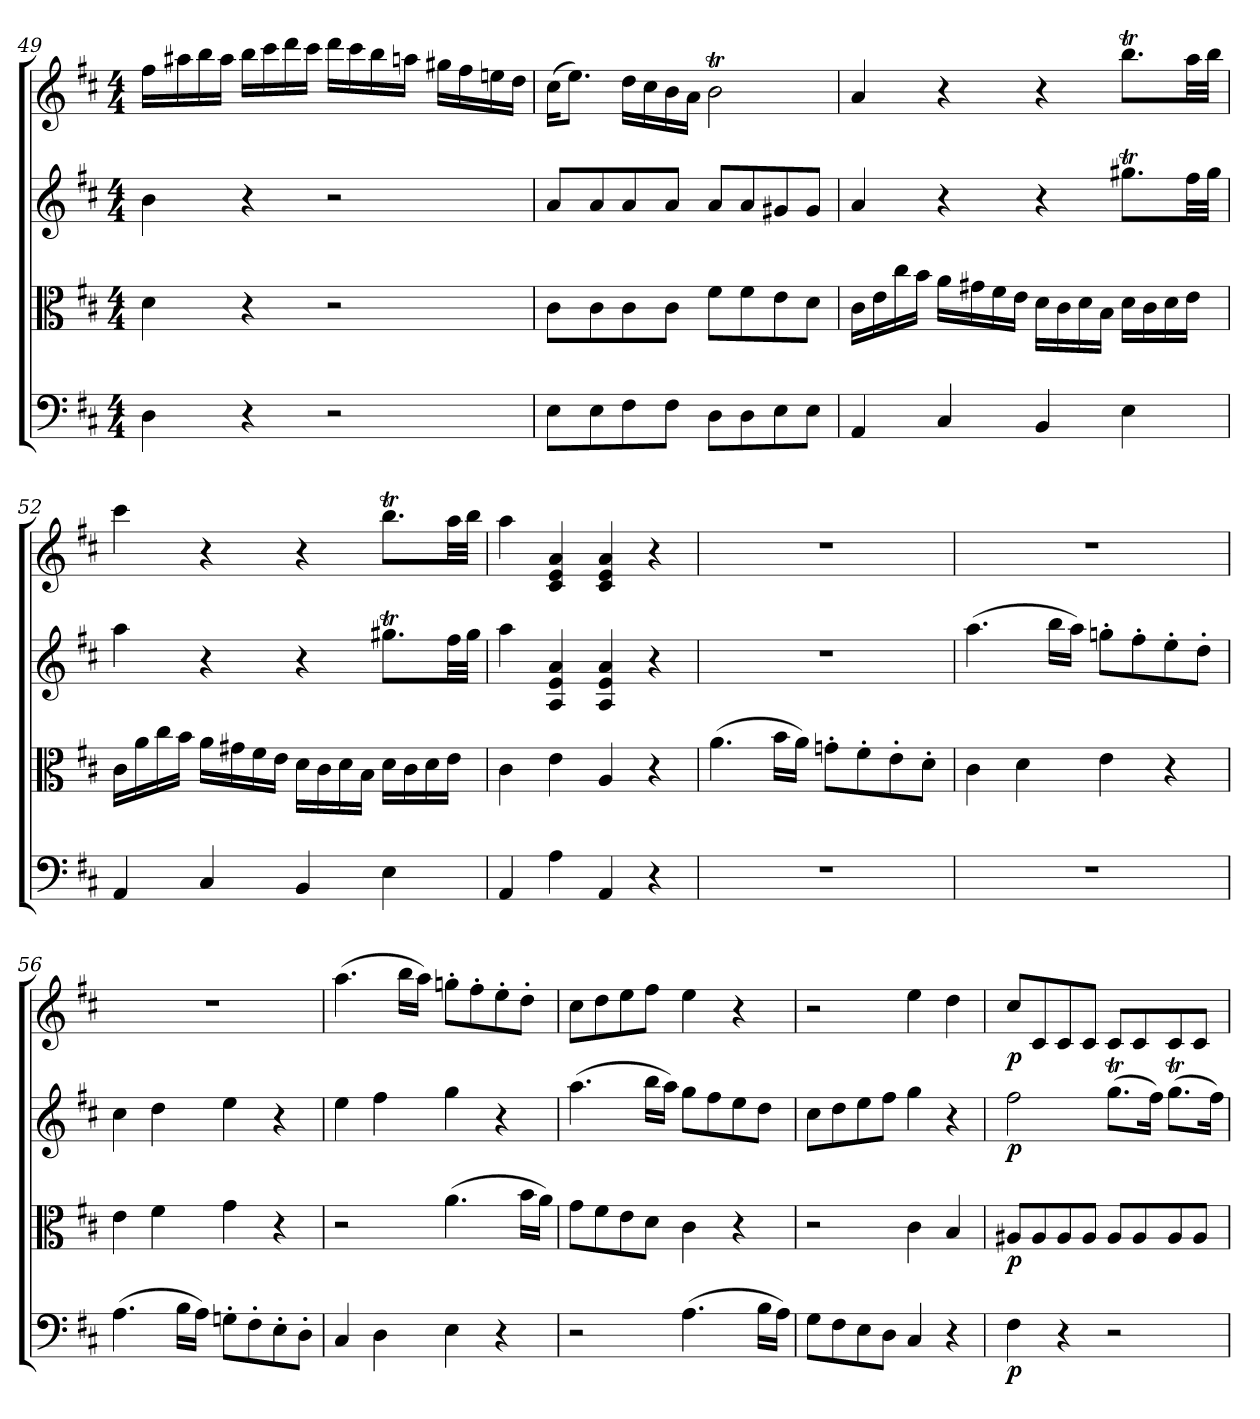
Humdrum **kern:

**kern	**dynam	**kern	**dynam	**kern	**dynam	**kern	**dynam
*part4	*part4	*part3	*part3	*part2	*part2	*part1	*part1
*staff4	*staff4	*staff3	*staff3	*staff2	*staff2	*staff1	*staff1
*clefF4	*	*clefC3	*	*clefG2	*	*clefG2	*
*k[f#c#]	*	*k[f#c#]	*	*k[f#c#]	*	*k[f#c#]	*
*D:	*	*D:	*	*D:	*	*D:	*
*M4/4	*	*M4/4	*	*M4/4	*	*M4/4	*
=49	=49	=49	=49	=49	=49	=49	=49
4D\	.	4d\	.	4b\	.	16ff#\LL	.
.	.	.	.	.	.	16aa#X\	.
.	.	.	.	.	.	16bb\	.
.	.	.	.	.	.	16aa#\JJ	.
4r	.	4r	.	4r	.	16bb\LL	.
.	.	.	.	.	.	16ccc#\	.
.	.	.	.	.	.	16ddd\	.
.	.	.	.	.	.	16ccc#\JJ	.
2r	.	2r	.	2r	.	16ddd\LL	.
.	.	.	.	.	.	16ccc#\	.
.	.	.	.	.	.	16bb\	.
.	.	.	.	.	.	16aan\JJ	.
.	.	.	.	.	.	16gg#X\LL	.
.	.	.	.	.	.	16ff#\	.
.	.	.	.	.	.	16een\	.
.	.	.	.	.	.	16dd\JJ	.
=50	=50	=50	=50	=50	=50	=50	=50
8E\L	.	8c#\L	.	8a/L	.	(16cc#\KL	.
.	.	.	.	.	.	8.ee\J)	.
8E\	.	8c#\	.	8a/	.	.	.
8F#\	.	8c#\	.	8a/	.	16dd\LL	.
.	.	.	.	.	.	16cc#\	.
8F#\J	.	8c#\J	.	8a/J	.	16b\	.
.	.	.	.	.	.	16a\JJ	.
8D\L	.	8f#\L	.	8a/L	.	2bT\	.
8D\	.	8f#\	.	8a/	.	.	.
8E\	.	8e\	.	8g#X/	.	.	.
8E\J	.	8d\J	.	8g#/J	.	.	.
=51	=51	=51	=51	=51	=51	=51	=51
4AA/	.	16c#\LL	.	4a/	.	4a/	.
.	.	16e\	.	.	.	.	.
.	.	16cc#\	.	.	.	.	.
.	.	16b\JJ	.	.	.	.	.
4C#/	.	16a\LL	.	4r	.	4r	.
.	.	16g#X\	.	.	.	.	.
.	.	16f#\	.	.	.	.	.
.	.	16e\JJ	.	.	.	.	.
4BB/	.	16d\LL	.	4r	.	4r	.
.	.	16c#\	.	.	.	.	.
.	.	16d\	.	.	.	.	.
.	.	16B\JJ	.	.	.	.	.
4E\	.	16d\LL	.	8.gg#Xt\L	.	8.bbT\L	.
.	.	16c#\	.	.	.	.	.
.	.	16d\	.	.	.	.	.
.	.	16e\JJ	.	32ff#\LL	.	32aa\LL	.
.	.	.	.	32gg#\JJJ	.	32bb\JJJ	.
=52	=52	=52	=52	=52	=52	=52	=52
4AA/	.	16c#\LL	.	4aa\	.	4ccc#\	.
.	.	16a\	.	.	.	.	.
.	.	16cc#\	.	.	.	.	.
.	.	16b\JJ	.	.	.	.	.
4C#/	.	16a\LL	.	4r	.	4r	.
.	.	16g#X\	.	.	.	.	.
.	.	16f#\	.	.	.	.	.
.	.	16e\JJ	.	.	.	.	.
4BB/	.	16d\LL	.	4r	.	4r	.
.	.	16c#\	.	.	.	.	.
.	.	16d\	.	.	.	.	.
.	.	16B\JJ	.	.	.	.	.
4E\	.	16d\LL	.	8.gg#Xt\L	.	8.bbT\L	.
.	.	16c#\	.	.	.	.	.
.	.	16d\	.	.	.	.	.
.	.	16e\JJ	.	32ff#\LL	.	32aa\LL	.
.	.	.	.	32gg#\JJJ	.	32bb\JJJ	.
=53	=53	=53	=53	=53	=53	=53	=53
4AA/	.	4c#\	.	4aa\	.	4aa\	.
4A\	.	4e\	.	4A/ 4e/ 4a/	.	4c#/ 4e/ 4a/	.
4AA/	.	4A/	.	4A/ 4e/ 4a/	.	4c#/ 4e/ 4a/	.
4r	.	4r	.	4r	.	4r	.
=54	=54	=54	=54	=54	=54	=54	=54
1r	.	(4.a\	.	1r	.	1r	.
.	.	16b\LL	.	.	.	.	.
.	.	16a\JJ)	.	.	.	.	.
.	.	8gn'\L	.	.	.	.	.
.	.	8f#'\	.	.	.	.	.
.	.	8e'\	.	.	.	.	.
.	.	8d'\J	.	.	.	.	.
=55	=55	=55	=55	=55	=55	=55	=55
1r	.	4c#\	.	(4.aa\	.	1r	.
.	.	4d\	.	.	.	.	.
.	.	.	.	16bb\LL	.	.	.
.	.	.	.	16aa\JJ)	.	.	.
.	.	4e\	.	8ggn'\L	.	.	.
.	.	.	.	8ff#'\	.	.	.
.	.	4r	.	8ee'\	.	.	.
.	.	.	.	8dd'\J	.	.	.
=56	=56	=56	=56	=56	=56	=56	=56
(4.A\	.	4e\	.	4cc#\	.	1r	.
.	.	4f#\	.	4dd\	.	.	.
16B\LL	.	.	.	.	.	.	.
16A\JJ)	.	.	.	.	.	.	.
8Gn'\L	.	4g\	.	4ee\	.	.	.
8F#'\	.	.	.	.	.	.	.
8E'\	.	4r	.	4r	.	.	.
8D'\J	.	.	.	.	.	.	.
=57	=57	=57	=57	=57	=57	=57	=57
4C#/	.	2r	.	4ee\	.	(4.aa\	.
4D\	.	.	.	4ff#\	.	.	.
.	.	.	.	.	.	16bb\LL	.
.	.	.	.	.	.	16aa\JJ)	.
4E\	.	(4.a\	.	4gg\	.	8ggn'\L	.
.	.	.	.	.	.	8ff#'\	.
4r	.	.	.	4r	.	8ee'\	.
.	.	16b\LL	.	.	.	8dd'\J	.
.	.	16a\JJ)	.	.	.	.	.
=58	=58	=58	=58	=58	=58	=58	=58
2r	.	8g\L	.	(4.aa\	.	8cc#\L	.
.	.	8f#\	.	.	.	8dd\	.
.	.	8e\	.	.	.	8ee\	.
.	.	8d\J	.	16bb\LL	.	8ff#\J	.
.	.	.	.	16aa\JJ)	.	.	.
(4.A\	.	4c#\	.	8gg\L	.	4ee\	.
.	.	.	.	8ff#\	.	.	.
.	.	4r	.	8ee\	.	4r	.
16B\LL	.	.	.	8dd\J	.	.	.
16A\JJ)	.	.	.	.	.	.	.
=59	=59	=59	=59	=59	=59	=59	=59
8G\L	.	2r	.	8cc#\L	.	2r	.
8F#\	.	.	.	8dd\	.	.	.
8E\	.	.	.	8ee\	.	.	.
8D\J	.	.	.	8ff#\J	.	.	.
4C#/	.	4c#\	.	4gg\	.	4ee\	.
4r	.	4B/	.	4r	.	4dd\	.
=60	=60	=60	=60	=60	=60	=60	=60
4F#\	p	8A#X/L	p	2ff#\	p	8cc#/L	p
.	.	8A#/	.	.	.	8c#/	.
4r	.	8A#/	.	.	.	8c#/	.
.	.	8A#/J	.	.	.	8c#/J	.
2r	.	8A#/L	.	(8.ggT\L	.	8c#/L	.
.	.	8A#/	.	.	.	8c#/	.
.	.	.	.	16ff#\Jk)	.	.	.
.	.	8A#/	.	(8.ggT\L	.	8c#/	.
.	.	8A#/J	.	.	.	8c#/J	.
.	.	.	.	16ff#\Jk)	.	.	.
=	=	=	=	=	=	=	=
*-	*-	*-	*-	*-	*-	*-	*-
